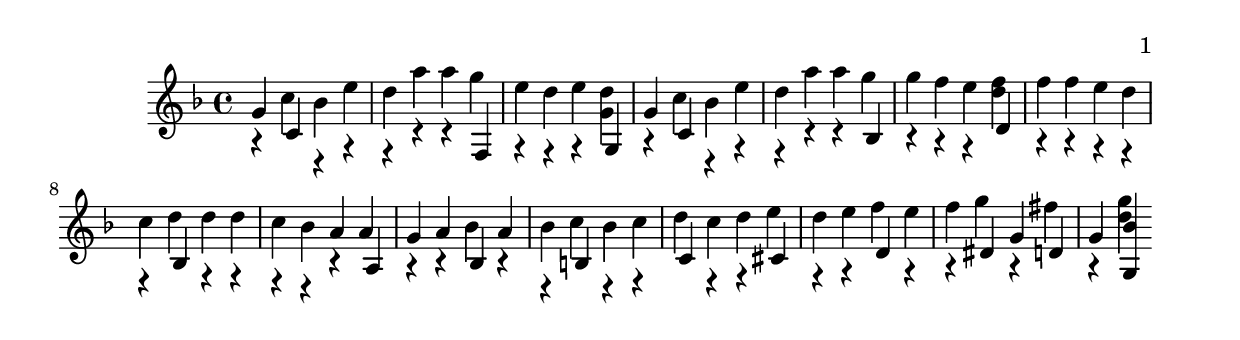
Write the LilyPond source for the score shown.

\version "2.16.2"

melody = \new Voice \relative c' {
  g' c bes e d a' a g e d e < g, d' >
  g c bes e d a' a g g f e < f d >
  f f e d c d d d c bes a a
  g a bes a bes c bes c d
  c d e d e f e f g r fis r < d g >
}

bass = \new Voice \relative c' {
  r c r r r r r f, r r r g
  r c r r r r r bes r r r d
  r r r r r bes r r r r r a
  r r bes r r b r r c
  r r cis r r d r r dis g d g < g, bes' >
}

\header {
  title = ""
  composer = ""
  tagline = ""
}

\paper {
  #(set-paper-size "a4")
  top-margin = 3\cm
  right-margin = 1.5\cm
  print-page-number = ##t
  print-first-page-number = ##t
}

\score{
  {
    \new Staff <<
      \key f \major
      \melody
      \bass
    >>
  }
  \layout{}
}
